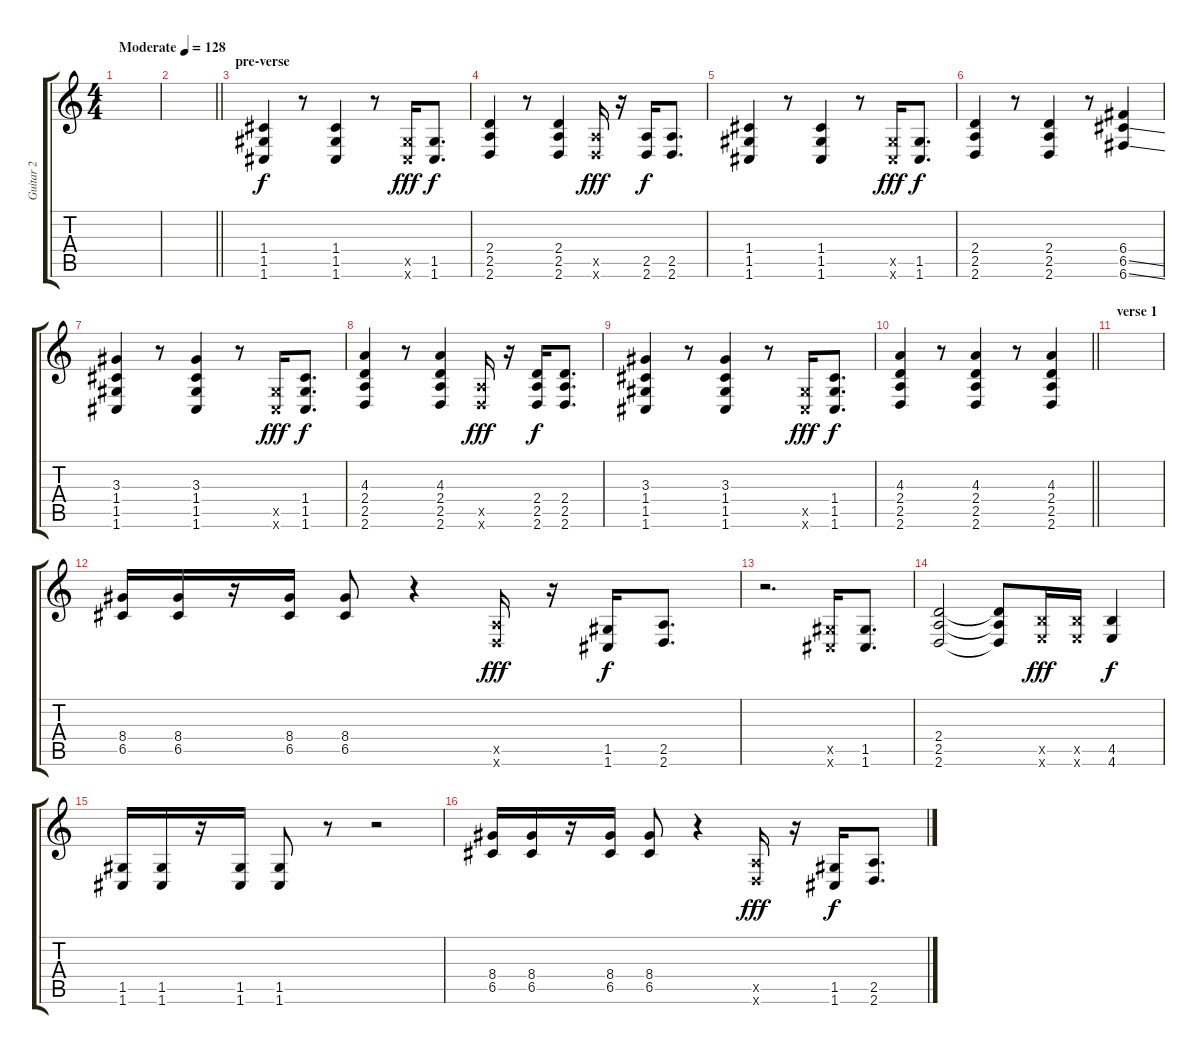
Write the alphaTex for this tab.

\track ("Guitar 2" "Guitar 2") {instrument distortionguitar}
\staff {score tabs}
\tuning (D4 A3 F3 C3 G2 C2) {hide}
\ts (4 4)
\tempo (128 "Moderate")
\clef g2
\ks c
|
\barLineRight lightlight
|
\section ("" "pre-verse")
(1.4 1.5 1.6).4 r.8 (1.4 1.5 1.6).4 r.8 (1.5{x} 1.6{x}).16{dy fff} (1.5 1.6).8{d dy f} |
(2.4 2.5 2.6).4 r.8 (2.4 2.5 2.6).4 (2.5{x} 2.6{x}).16{dy fff} r.16 (2.5 2.6).16{dy f} (2.5 2.6).8{d} |
(1.4 1.5 1.6).4 r.8 (1.4 1.5 1.6).4 r.8 (1.5{x} 1.6{x}).16{dy fff} (1.5 1.6).8{d dy f} |
(2.4 2.5 2.6).4 r.8 (2.4 2.5 2.6).4 r.8 (6.4 6.5{ss} 6.6{ss}).4 |
(3.3 1.4 1.5 1.6).4 r.8 (3.3 1.4 1.5 1.6).4 r.8 (1.5{x} 1.6{x}).16{dy fff} (1.4 1.5 1.6).8{d dy f} |
(4.3 2.4 2.5 2.6).4 r.8 (4.3 2.4 2.5 2.6).4 (2.5{x} 2.6{x}).16{dy fff} r.16 (2.4 2.5 2.6).16{dy f} (2.4 2.5 2.6).8{d} |
(3.3 1.4 1.5 1.6).4 r.8 (3.3 1.4 1.5 1.6).4 r.8 (1.5{x} 1.6{x}).16{dy fff} (1.4 1.5 1.6).8{d dy f} |
\barLineRight lightlight
(4.3 2.4 2.5 2.6).4 r.8 (4.3 2.4 2.5 2.6).4 r.8 (4.3 2.4 2.5 2.6).4 |
\section ("" "verse 1")
|
(8.4 6.5).16 (8.4 6.5).16 r.16 (8.4 6.5).16 (8.4 6.5).8 r.4 (2.5{x} 2.6{x}).16{dy fff} r.16 (1.5 1.6).16{dy f} (2.5 2.6).8{d} |
r.2{d} (1.5{x} 1.6{x}).16 (1.5 1.6).8{d} |
(2.4 2.5 2.6).2 (2.4{t} 2.5{t} 2.6{t}).8 (4.5{x} 4.6{x}).16{dy fff} (4.5{x} 4.6{x}).16 (4.5 4.6).4{dy f} |
(1.5 1.6).16 (1.5 1.6).16 r.16 (1.5 1.6).16 (1.5 1.6).8 r.8 r.2 |
(8.4 6.5).16 (8.4 6.5).16 r.16 (8.4 6.5).16 (8.4 6.5).8 r.4 (2.5{x} 2.6{x}).16{dy fff} r.16 (1.5 1.6).16{dy f} (2.5 2.6).8{d}
